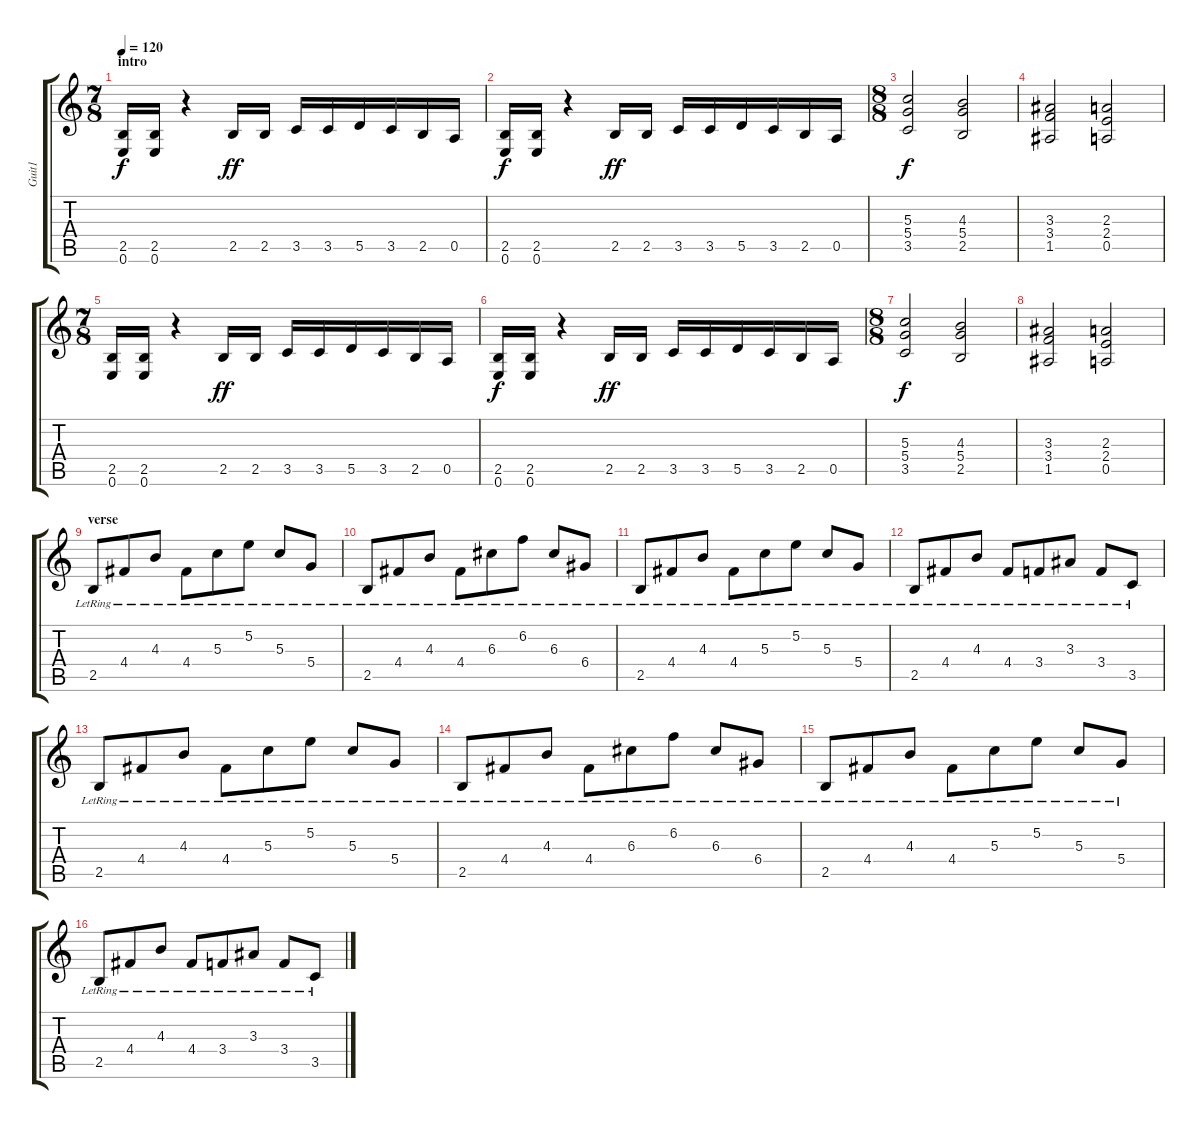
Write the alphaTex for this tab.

\track ("Guit1" "Guit1") {instrument distortionguitar}
\staff {score tabs}
\tuning (E4 B3 G3 D3 A2 E2) {hide}
\ts (7 8)
\section ("" "intro")
\tempo 120
\clef g2
\ks c
(2.5 0.6).16{dy f instrument distortionguitar} (2.5 0.6).16 r.4 2.5.16{dy ff} 2.5.16 3.5.16 3.5.16 5.5.16 3.5.16 2.5.16 0.5.16 |
(2.5 0.6).16{dy f} (2.5 0.6).16 r.4 2.5.16{dy ff} 2.5.16 3.5.16 3.5.16 5.5.16 3.5.16 2.5.16 0.5.16 |
\ts (8 8)
(5.3 5.4 3.5).2{dy f} (4.3 5.4 2.5).2 |
(3.3 3.4 1.5).2 (2.3 2.4 0.5).2 |
\ts (7 8)
(2.5 0.6).16 (2.5 0.6).16 r.4 2.5.16{dy ff} 2.5.16 3.5.16 3.5.16 5.5.16 3.5.16 2.5.16 0.5.16 |
(2.5 0.6).16{dy f} (2.5 0.6).16 r.4 2.5.16{dy ff} 2.5.16 3.5.16 3.5.16 5.5.16 3.5.16 2.5.16 0.5.16 |
\ts (8 8)
(5.3 5.4 3.5).2{dy f} (4.3 5.4 2.5).2 |
(3.3 3.4 1.5).2 (2.3 2.4 0.5).2 |
\section ("" "verse")
2.5{lr}.8{instrument electricguitarclean} 4.4{lr}.8 4.3{lr}.8 4.4{lr}.8 5.3{lr}.8 5.2{lr}.8 5.3{lr}.8 5.4{lr}.8 |
2.5{lr}.8 4.4{lr}.8 4.3{lr}.8 4.4{lr}.8 6.3{lr}.8 6.2{lr}.8 6.3{lr}.8 6.4{lr}.8 |
2.5{lr}.8 4.4{lr}.8 4.3{lr}.8 4.4{lr}.8 5.3{lr}.8 5.2{lr}.8 5.3{lr}.8 5.4{lr}.8 |
2.5{lr}.8 4.4{lr}.8 4.3{lr}.8 4.4{lr}.8 3.4{lr}.8 3.3{lr}.8 3.4{lr}.8 3.5{lr}.8 |
2.5{lr}.8{instrument electricguitarclean} 4.4{lr}.8 4.3{lr}.8 4.4{lr}.8 5.3{lr}.8 5.2{lr}.8 5.3{lr}.8 5.4{lr}.8 |
2.5{lr}.8 4.4{lr}.8 4.3{lr}.8 4.4{lr}.8 6.3{lr}.8 6.2{lr}.8 6.3{lr}.8 6.4{lr}.8 |
2.5{lr}.8 4.4{lr}.8 4.3{lr}.8 4.4{lr}.8 5.3{lr}.8 5.2{lr}.8 5.3{lr}.8 5.4{lr}.8 |
2.5{lr}.8 4.4{lr}.8 4.3{lr}.8 4.4{lr}.8 3.4{lr}.8 3.3{lr}.8 3.4{lr}.8 3.5{lr}.8
